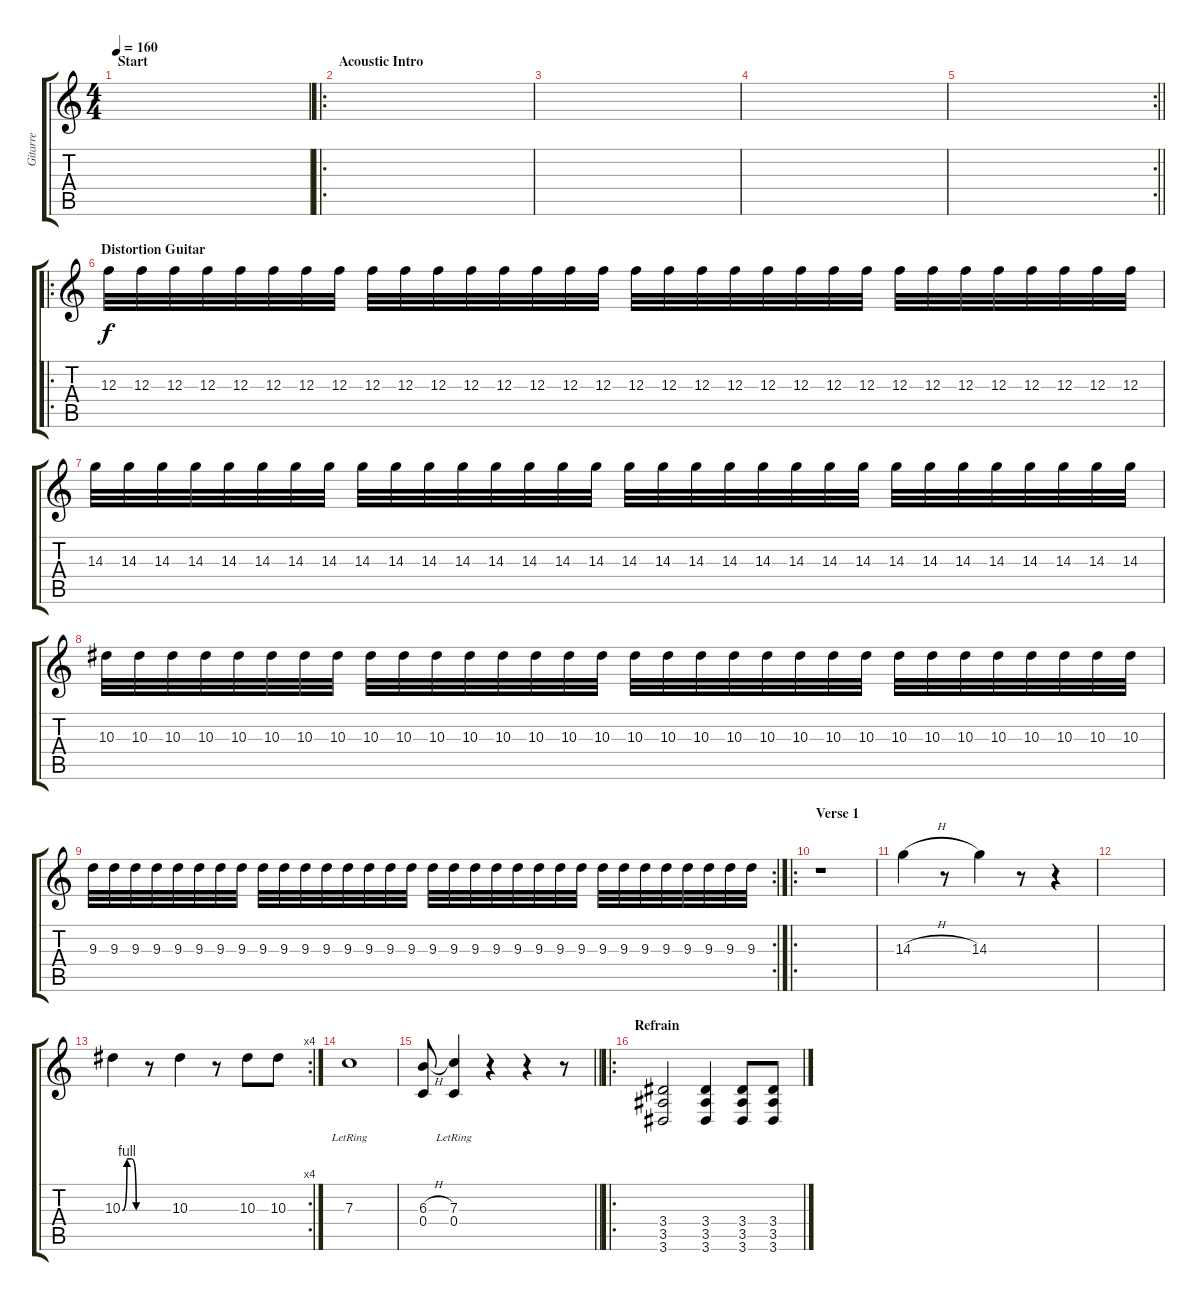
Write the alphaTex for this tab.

\track ("Gitarre" "Gitarre") {instrument distortionguitar}
\staff {score tabs}
\tuning (D4 A3 F3 C3 G2 C2) {hide}
\ts (4 4)
\section ("" "Start")
\tempo 160
\clef g2
\ks c
|
\ro
\section ("" "Acoustic Intro")
|
|
|
\rc 2
\barLineRight lightlight
|
\ro
\section ("" "Distortion Guitar")
12.3.32 12.3.32 12.3.32 12.3.32 12.3.32 12.3.32 12.3.32 12.3.32 12.3.32 12.3.32 12.3.32 12.3.32 12.3.32 12.3.32 12.3.32 12.3.32 12.3.32 12.3.32 12.3.32 12.3.32 12.3.32 12.3.32 12.3.32 12.3.32 12.3.32 12.3.32 12.3.32 12.3.32 12.3.32 12.3.32 12.3.32 12.3.32 |
14.3.32 14.3.32 14.3.32 14.3.32 14.3.32 14.3.32 14.3.32 14.3.32 14.3.32 14.3.32 14.3.32 14.3.32 14.3.32 14.3.32 14.3.32 14.3.32 14.3.32 14.3.32 14.3.32 14.3.32 14.3.32 14.3.32 14.3.32 14.3.32 14.3.32 14.3.32 14.3.32 14.3.32 14.3.32 14.3.32 14.3.32 14.3.32 |
10.3.32 10.3.32 10.3.32 10.3.32 10.3.32 10.3.32 10.3.32 10.3.32 10.3.32 10.3.32 10.3.32 10.3.32 10.3.32 10.3.32 10.3.32 10.3.32 10.3.32 10.3.32 10.3.32 10.3.32 10.3.32 10.3.32 10.3.32 10.3.32 10.3.32 10.3.32 10.3.32 10.3.32 10.3.32 10.3.32 10.3.32 10.3.32 |
\rc 2
9.3.32 9.3.32 9.3.32 9.3.32 9.3.32 9.3.32 9.3.32 9.3.32 9.3.32 9.3.32 9.3.32 9.3.32 9.3.32 9.3.32 9.3.32 9.3.32 9.3.32 9.3.32 9.3.32 9.3.32 9.3.32 9.3.32 9.3.32 9.3.32 9.3.32 9.3.32 9.3.32 9.3.32 9.3.32 9.3.32 9.3.32 9.3.32 |
\ro
\section ("" "Verse 1")
r.1 |
14.3{h}.4 r.8 14.3.4 r.8 r.4 |
|
\rc 4
10.3{be (custom 0 0 15 4 30 4 45 0 60 0)}.4 r.8 10.3.4 r.8 10.3.8 10.3.8 |
7.3{lr}.1 |
\barLineRight lightlight
(6.3{h} 0.4).8 (7.3{lr} 0.4).4 r.4 r.4 r.8 |
\ro
\section ("" "Refrain")
(3.4 3.5 3.6).2 (3.4 3.5 3.6).4 (3.4 3.5 3.6).8 (3.4 3.5 3.6).8
